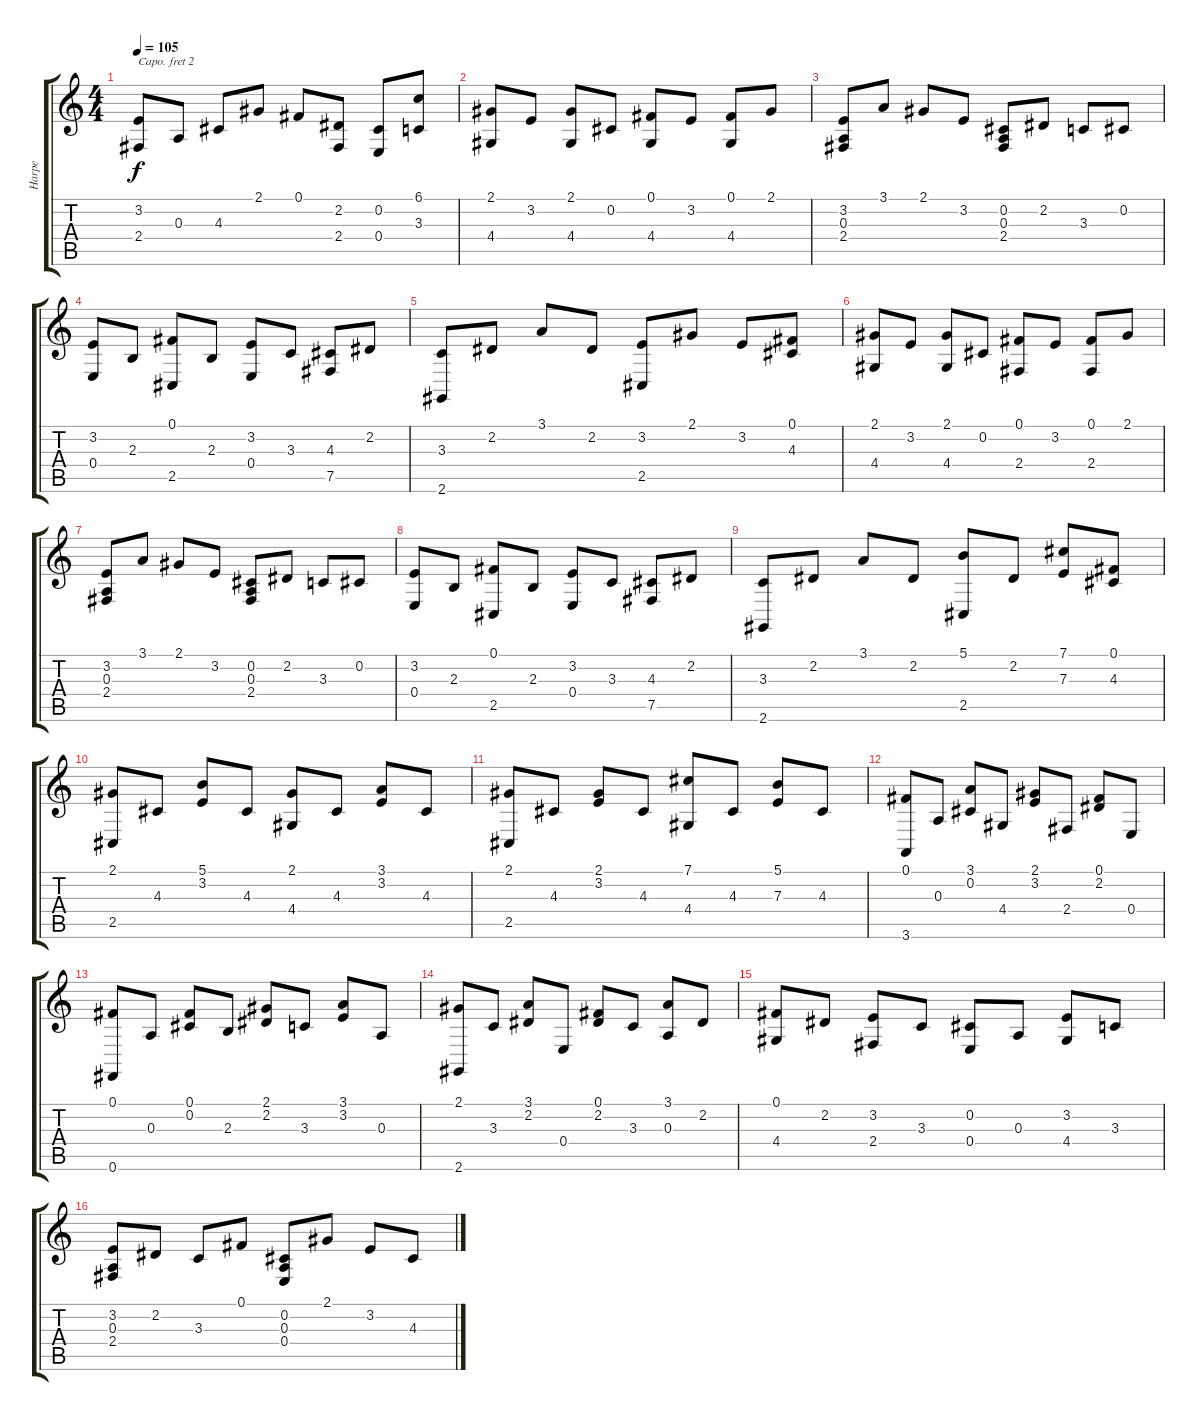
\track ("Harpe" "Harpe") {instrument orchestralharp}
\staff {score tabs}
\capo 2
\tuning (E4 B3 G3 D3 A2 E2) {hide}
\ts (4 4)
\tempo 105
\clef g2
\ks c
(3.2 2.4).8{dy f} 0.3.8 4.3.8 2.1.8 0.1.8 (2.2 2.4).8 (0.2 0.4).8 (6.1 3.3).8 |
(2.1 4.4).8 3.2.8 (2.1 4.4).8 0.2.8 (0.1 4.4).8 3.2.8 (0.1 4.4).8 2.1.8 |
(3.2 0.3 2.4).8 3.1.8 2.1.8 3.2.8 (0.2 0.3 2.4).8 2.2.8 3.3.8 0.2.8 |
(3.2 0.4).8 2.3.8 (0.1 2.5).8 2.3.8 (3.2 0.4).8 3.3.8 (4.3 7.5).8 2.2.8 |
(3.3 2.6).8 2.2.8 3.1.8 2.2.8 (3.2 2.5).8 2.1.8 3.2.8 (0.1 4.3).8 |
(2.1 4.4).8 3.2.8 (2.1 4.4).8 0.2.8 (0.1 2.4).8 3.2.8 (0.1 2.4).8 2.1.8 |
(3.2 0.3 2.4).8 3.1.8 2.1.8 3.2.8 (0.2 0.3 2.4).8 2.2.8 3.3.8 0.2.8 |
(3.2 0.4).8 2.3.8 (0.1 2.5).8 2.3.8 (3.2 0.4).8 3.3.8 (4.3 7.5).8 2.2.8 |
(3.3 2.6).8 2.2.8 3.1.8 2.2.8 (5.1 2.5).8 2.2.8 (7.1 7.3).8 (0.1 4.3).8 |
(2.1 2.5).8 4.3.8 (5.1 3.2).8 4.3.8 (2.1 4.4).8 4.3.8 (3.1 3.2).8 4.3.8 |
(2.1 2.5).8 4.3.8 (2.1 3.2).8 4.3.8 (7.1 4.4).8 4.3.8 (5.1 7.3).8 4.3.8 |
(0.1 3.6).8 0.3.8 (3.1 0.2).8 4.4.8 (2.1 3.2).8 2.4.8 (0.1 2.2).8 0.4.8 |
(0.1 0.6).8 0.3.8 (0.1 0.2).8 2.3.8 (2.1 2.2).8 3.3.8 (3.1 3.2).8 0.3.8 |
(2.1 2.6).8 3.3.8 (3.1 2.2).8 0.4.8 (0.1 2.2).8 3.3.8 (3.1 0.3).8 2.2.8 |
(0.1 4.4).8 2.2.8 (3.2 2.4).8 3.3.8 (0.2 0.4).8 0.3.8 (3.2 4.4).8 3.3.8 |
(3.2 0.3 2.4).8 2.2.8 3.3.8 0.1.8 (0.2 0.3 0.4).8 2.1.8 3.2.8 4.3.8
